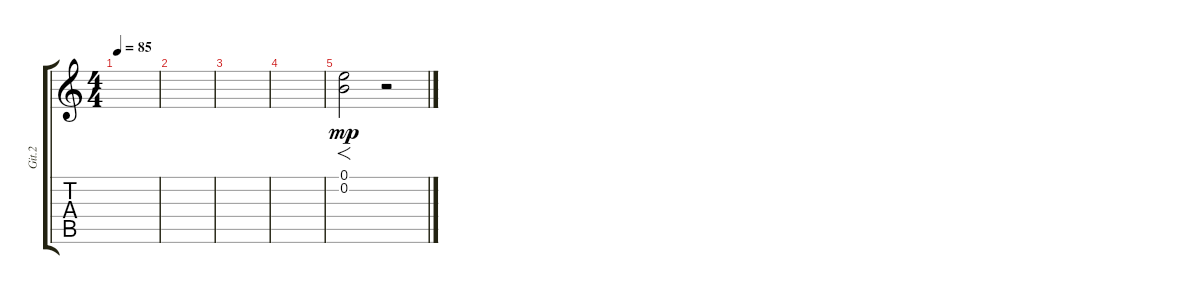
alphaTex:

\track ("Git.2" "Git.2") {instrument overdrivenguitar}
\staff {score tabs}
\tuning (E4 B3 G3 D3 A2 E2) {hide}
\ts (4 4)
\tempo 85
\clef g2
\ks c
|
|
|
|
(0.1 0.2).2{f dy mp instrument applause} r.2
